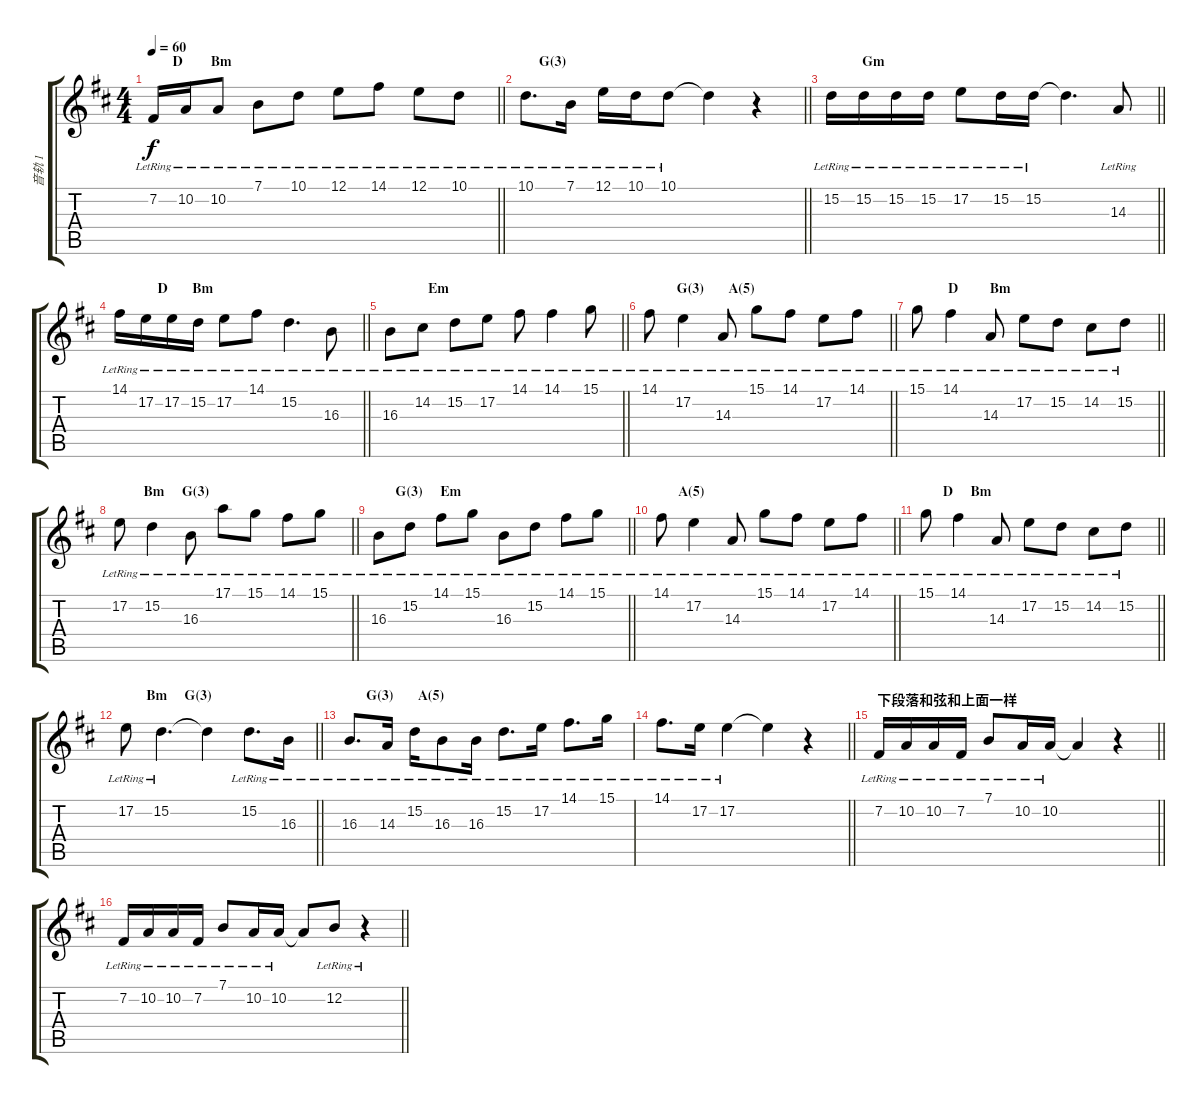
\track ("音轨 1" "音轨 1") {instrument acousticgrandpiano}
\staff {score tabs}
\tuning (E4 B3 G3 D3 A2 E2) {hide}
\ts (4 4)
\section ("" "       D        Bm")
\tempo 60
\clef g2
\barLineRight lightlight
\ks d
7.2{lr}.16{dy f} 10.2{lr}.16 10.2{lr}.8 7.1{lr}.8 10.1{lr}.8 12.1{lr}.8 14.1{lr}.8 12.1{lr}.8 10.1{lr}.8 |
\section ("" "      G(3)")
\barLineRight lightlight
10.1{lr}.8{d} 7.1{lr}.16 12.1{lr}.16 10.1{lr}.16 10.1{lr}.8 10.1{t}.4 r.4{txt ""} |
\section ("" "           Gm")
\barLineRight lightlight
15.2{lr}.16 15.2{lr}.16 15.2{lr}.16 15.2{lr}.16 17.2{lr}.8 15.2{lr}.16 15.2{lr}.16 15.2{t}.4{d} 14.3{lr}.8 |
\section ("" "             D       Bm")
\barLineRight lightlight
14.1{lr}.16 17.2{lr}.16 17.2{lr}.16 15.2{lr}.16 17.2{lr}.8 14.1{lr}.8 15.2{lr}.4{d} 16.3{lr}.8 |
\section ("" "             Em")
\barLineRight lightlight
16.3{lr}.8 14.2{lr}.8 15.2{lr}.8 17.2{lr}.8 14.1{lr}.8 14.1{lr}.4 15.1{lr}.8 |
\section ("" "          G(3)       A(5)")
\barLineRight lightlight
14.1{lr}.8 17.2{lr}.4 14.3{lr}.8 15.1{lr}.8 14.1{lr}.8 17.2{lr}.8 14.1{lr}.8 |
\section ("" "           D         Bm")
\barLineRight lightlight
15.1{lr}.8 14.1{lr}.4 14.3{lr}.8 17.2{lr}.8 15.2{lr}.8 14.2{lr}.8 15.2{lr}.8 |
\section ("" "         Bm     G(3)")
\barLineRight lightlight
17.2{lr}.8 15.2{lr}.4 16.3{lr}.8 17.1{lr}.8 15.1{lr}.8 14.1{lr}.8 15.1{lr}.8 |
\section ("" "       G(3)     Em")
\barLineRight lightlight
16.3{lr}.8 15.2{lr}.8 14.1{lr}.8 15.1{lr}.8 16.3{lr}.8 15.2{lr}.8 14.1{lr}.8 15.1{lr}.8 |
\section ("" "       A(5)")
\barLineRight lightlight
14.1{lr}.8 17.2{lr}.4 14.3{lr}.8 15.1{lr}.8 14.1{lr}.8 17.2{lr}.8 14.1{lr}.8 |
\section ("" "       D     Bm")
\barLineRight lightlight
15.1{lr}.8 14.1{lr}.4 14.3{lr}.8 17.2{lr}.8 15.2{lr}.8 14.2{lr}.8 15.2{lr}.8 |
\section ("" "        Bm     G(3)")
\barLineRight lightlight
17.2{lr}.8 15.2{lr}.4{d} 15.2{t}.4 15.2{lr}.8{d} 16.3{lr}.16 |
\section ("" "       G(3)       A(5)")
16.3{lr}.8{d} 14.3{lr}.16 15.2{lr}.16 16.3{lr}.8 16.3{lr}.16 15.2{lr}.8{d} 17.2{lr}.16 14.1{lr}.8{d} 15.1{lr}.16 |
\barLineRight lightlight
14.1{lr}.8{d} 17.2{lr}.16 17.2{lr}.4 17.2{t}.4 r.4 |
\section ("" " 下段落和弦和上面一样")
\barLineRight lightlight
7.2{lr}.16 10.2{lr}.16 10.2{lr}.16 7.2{lr}.16 7.1{lr}.8 10.2{lr}.16 10.2{lr}.16 10.2{t}.4 r.4 |
\barLineRight lightlight
7.2{lr}.16 10.2{lr}.16 10.2{lr}.16 7.2{lr}.16 7.1{lr}.8 10.2{lr}.16 10.2{lr}.16 10.2{t}.8 12.2{lr}.8 r.4
